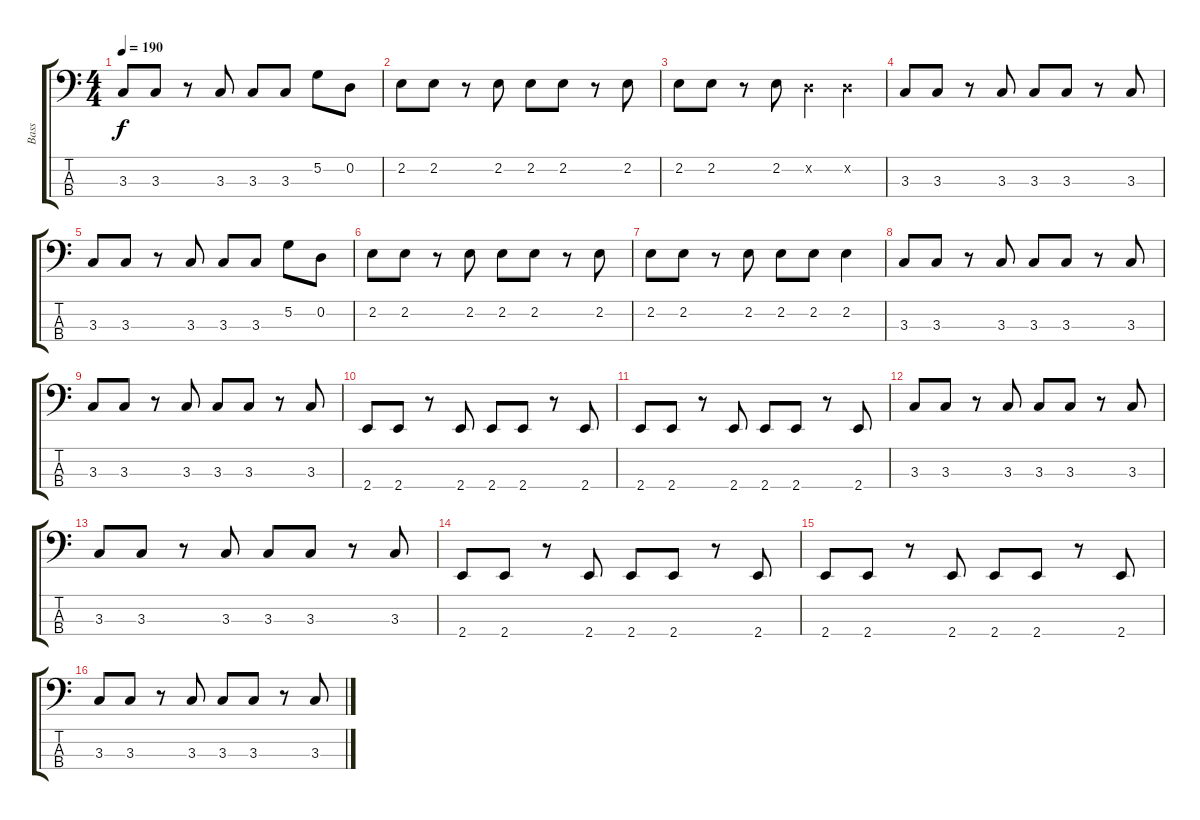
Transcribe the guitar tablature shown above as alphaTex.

\track ("Bass" "Bass") {instrument electricbassfinger}
\staff {score tabs}
\tuning (G2 D2 A1 D1) {hide}
\ts (4 4)
\tempo 190
\clef f4
\ks c
3.3.8{dy f} 3.3.8 r.8 3.3.8 3.3.8 3.3.8 5.2.8 0.2.8 |
2.2.8 2.2.8 r.8 2.2.8 2.2.8 2.2.8 r.8 2.2.8 |
2.2.8 2.2.8 r.8 2.2.8 0.2{x}.4 0.2{x}.4 |
3.3.8 3.3.8 r.8 3.3.8 3.3.8 3.3.8 r.8 3.3.8 |
3.3.8 3.3.8 r.8 3.3.8 3.3.8 3.3.8 5.2.8 0.2.8 |
2.2.8 2.2.8 r.8 2.2.8 2.2.8 2.2.8 r.8 2.2.8 |
2.2.8 2.2.8 r.8 2.2.8 2.2.8 2.2.8 2.2.4 |
3.3.8 3.3.8 r.8 3.3.8 3.3.8 3.3.8 r.8 3.3.8 |
3.3.8 3.3.8 r.8 3.3.8 3.3.8 3.3.8 r.8 3.3.8 |
2.4.8 2.4.8 r.8 2.4.8 2.4.8 2.4.8 r.8 2.4.8 |
2.4.8 2.4.8 r.8 2.4.8 2.4.8 2.4.8 r.8 2.4.8 |
3.3.8 3.3.8 r.8 3.3.8 3.3.8 3.3.8 r.8 3.3.8 |
3.3.8 3.3.8 r.8 3.3.8 3.3.8 3.3.8 r.8 3.3.8 |
2.4.8 2.4.8 r.8 2.4.8 2.4.8 2.4.8 r.8 2.4.8 |
2.4.8 2.4.8 r.8 2.4.8 2.4.8 2.4.8 r.8 2.4.8 |
3.3.8 3.3.8 r.8 3.3.8 3.3.8 3.3.8 r.8 3.3.8
